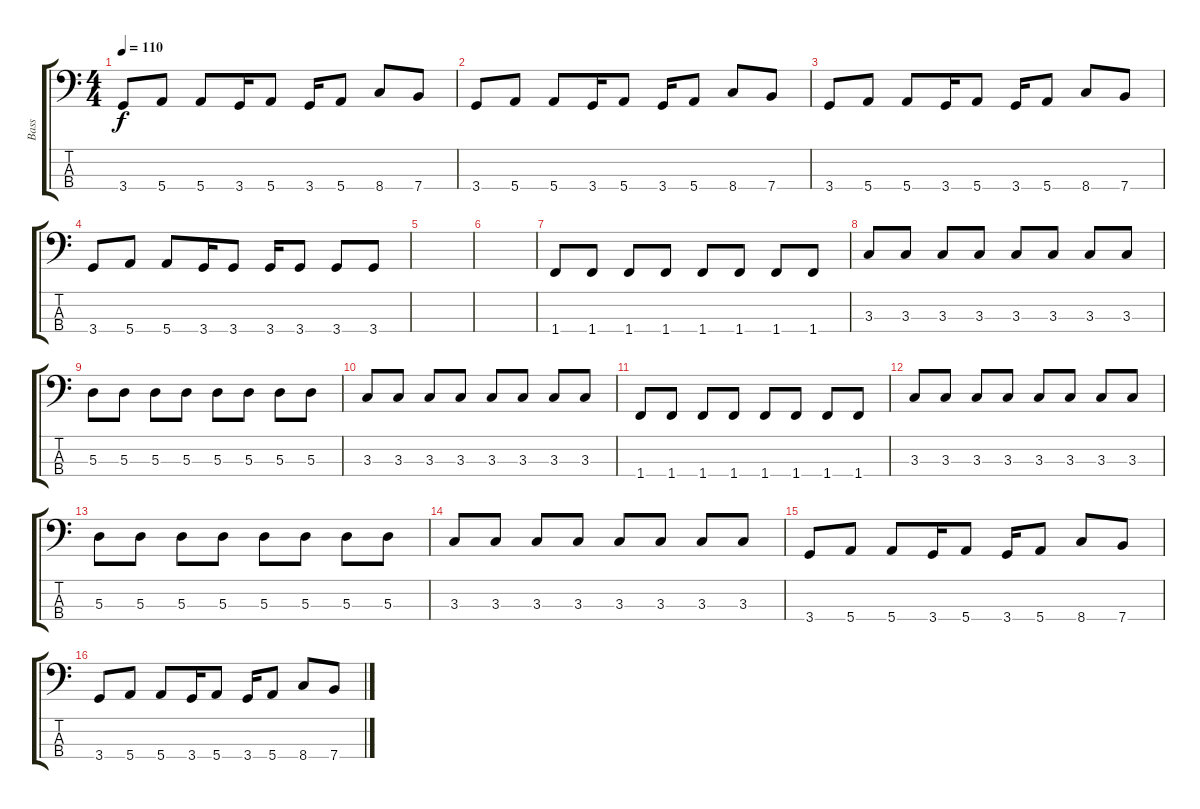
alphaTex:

\track ("Bass" "Bass") {instrument electricbasspick}
\staff {score tabs}
\tuning (G2 D2 A1 E1) {hide}
\ts (4 4)
\tempo 110
\clef f4
\ks c
3.4.8{dy f} 5.4.8 5.4.8 3.4.16 5.4.8 3.4.16 5.4.8 8.4.8 7.4.8 |
3.4.8 5.4.8 5.4.8 3.4.16 5.4.8 3.4.16 5.4.8 8.4.8 7.4.8 |
3.4.8 5.4.8 5.4.8 3.4.16 5.4.8 3.4.16 5.4.8 8.4.8 7.4.8 |
3.4.8 5.4.8 5.4.8 3.4.16 3.4.8 3.4.16 3.4.8 3.4.8 3.4.8 |
|
|
1.4.8 1.4.8 1.4.8 1.4.8 1.4.8 1.4.8 1.4.8 1.4.8 |
3.3.8 3.3.8 3.3.8 3.3.8 3.3.8 3.3.8 3.3.8 3.3.8 |
5.3.8 5.3.8 5.3.8 5.3.8 5.3.8 5.3.8 5.3.8 5.3.8 |
3.3.8 3.3.8 3.3.8 3.3.8 3.3.8 3.3.8 3.3.8 3.3.8 |
1.4.8 1.4.8 1.4.8 1.4.8 1.4.8 1.4.8 1.4.8 1.4.8 |
3.3.8 3.3.8 3.3.8 3.3.8 3.3.8 3.3.8 3.3.8 3.3.8 |
5.3.8 5.3.8 5.3.8 5.3.8 5.3.8 5.3.8 5.3.8 5.3.8 |
3.3.8 3.3.8 3.3.8 3.3.8 3.3.8 3.3.8 3.3.8 3.3.8 |
3.4.8 5.4.8 5.4.8 3.4.16 5.4.8 3.4.16 5.4.8 8.4.8 7.4.8 |
3.4.8 5.4.8 5.4.8 3.4.16 5.4.8 3.4.16 5.4.8 8.4.8 7.4.8
